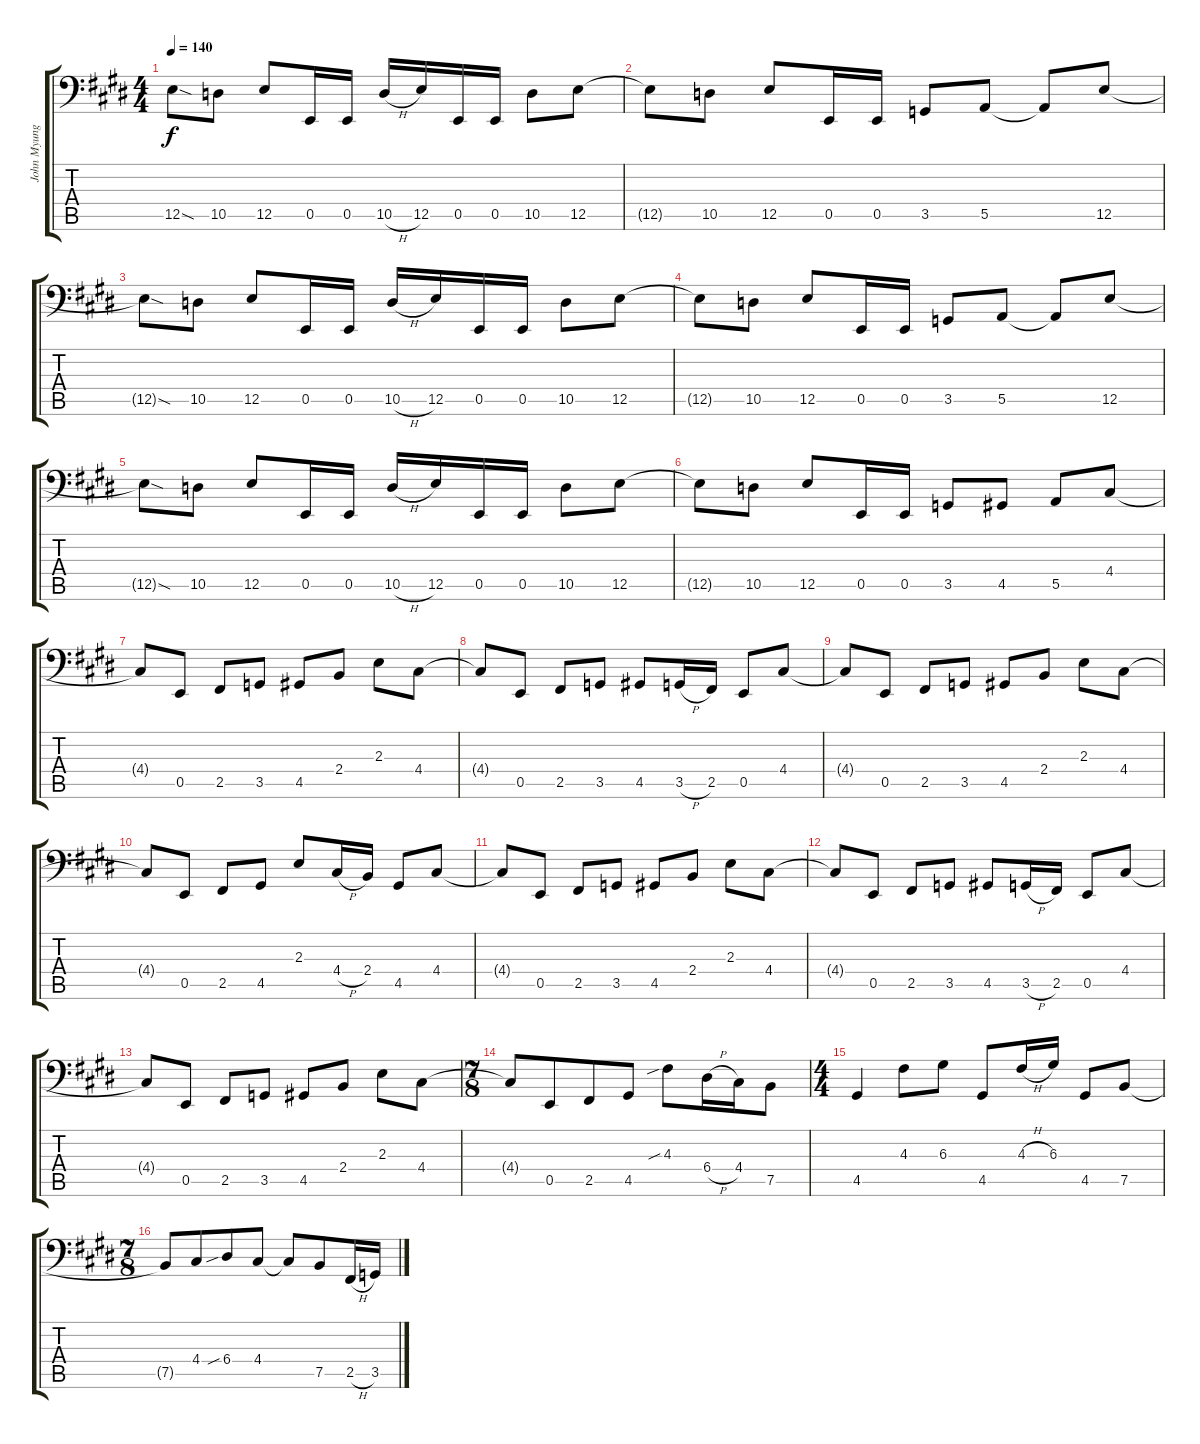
\track ("John Myung - Bass" "John Myung") {instrument electricbassfinger}
\staff {score tabs}
\tuning (C3 G2 D2 A1 E1 B0) {hide}
\ts (4 4)
\tempo 140
\clef f4
\ks c#minor
12.5{sod t}.8{dy f} 10.5.8 12.5.8 0.5.16 0.5.16 10.5{h}.16 12.5.16 0.5.16 0.5.16 10.5.8 12.5.8 |
12.5{t}.8 10.5.8 12.5.8 0.5.16 0.5.16 3.5.8 5.5.8 5.5{t}.8 12.5.8 |
12.5{sod t}.8 10.5.8 12.5.8 0.5.16 0.5.16 10.5{h}.16 12.5.16 0.5.16 0.5.16 10.5.8 12.5.8 |
12.5{t}.8 10.5.8 12.5.8 0.5.16 0.5.16 3.5.8 5.5.8 5.5{t}.8 12.5.8 |
12.5{sod t}.8 10.5.8 12.5.8 0.5.16 0.5.16 10.5{h}.16 12.5.16 0.5.16 0.5.16 10.5.8 12.5.8 |
12.5{t}.8 10.5.8 12.5.8 0.5.16 0.5.16 3.5.8 4.5.8 5.5.8 4.4.8 |
4.4{t}.8 0.5.8 2.5.8 3.5.8 4.5.8 2.4.8 2.3.8 4.4.8 |
4.4{t}.8 0.5.8 2.5.8 3.5.8 4.5.8 3.5{h}.16 2.5.16 0.5.8 4.4.8 |
4.4{t}.8 0.5.8 2.5.8 3.5.8 4.5.8 2.4.8 2.3.8 4.4.8 |
4.4{t}.8 0.5.8 2.5.8 4.5.8 2.3.8 4.4{h}.16 2.4.16 4.5.8 4.4.8 |
4.4{t}.8 0.5.8 2.5.8 3.5.8 4.5.8 2.4.8 2.3.8 4.4.8 |
4.4{t}.8 0.5.8 2.5.8 3.5.8 4.5.8 3.5{h}.16 2.5.16 0.5.8 4.4.8 |
4.4{t}.8 0.5.8 2.5.8 3.5.8 4.5.8 2.4.8 2.3.8 4.4.8 |
\ts (7 8)
4.4{t}.8 0.5.8 2.5.8 4.5.8 4.3{sib}.8 6.4{h}.16 4.4.16 7.5.8 |
\ts (4 4)
4.5.4 4.3.8 6.3.8 4.5.8 4.3{h}.16 6.3.16 4.5.8 7.5.8 |
\ts (7 8)
7.5{t}.8 4.4.8 6.4{sib}.8 4.4.8 4.4{t}.8 7.5.8 2.5{h}.16 3.5.16
